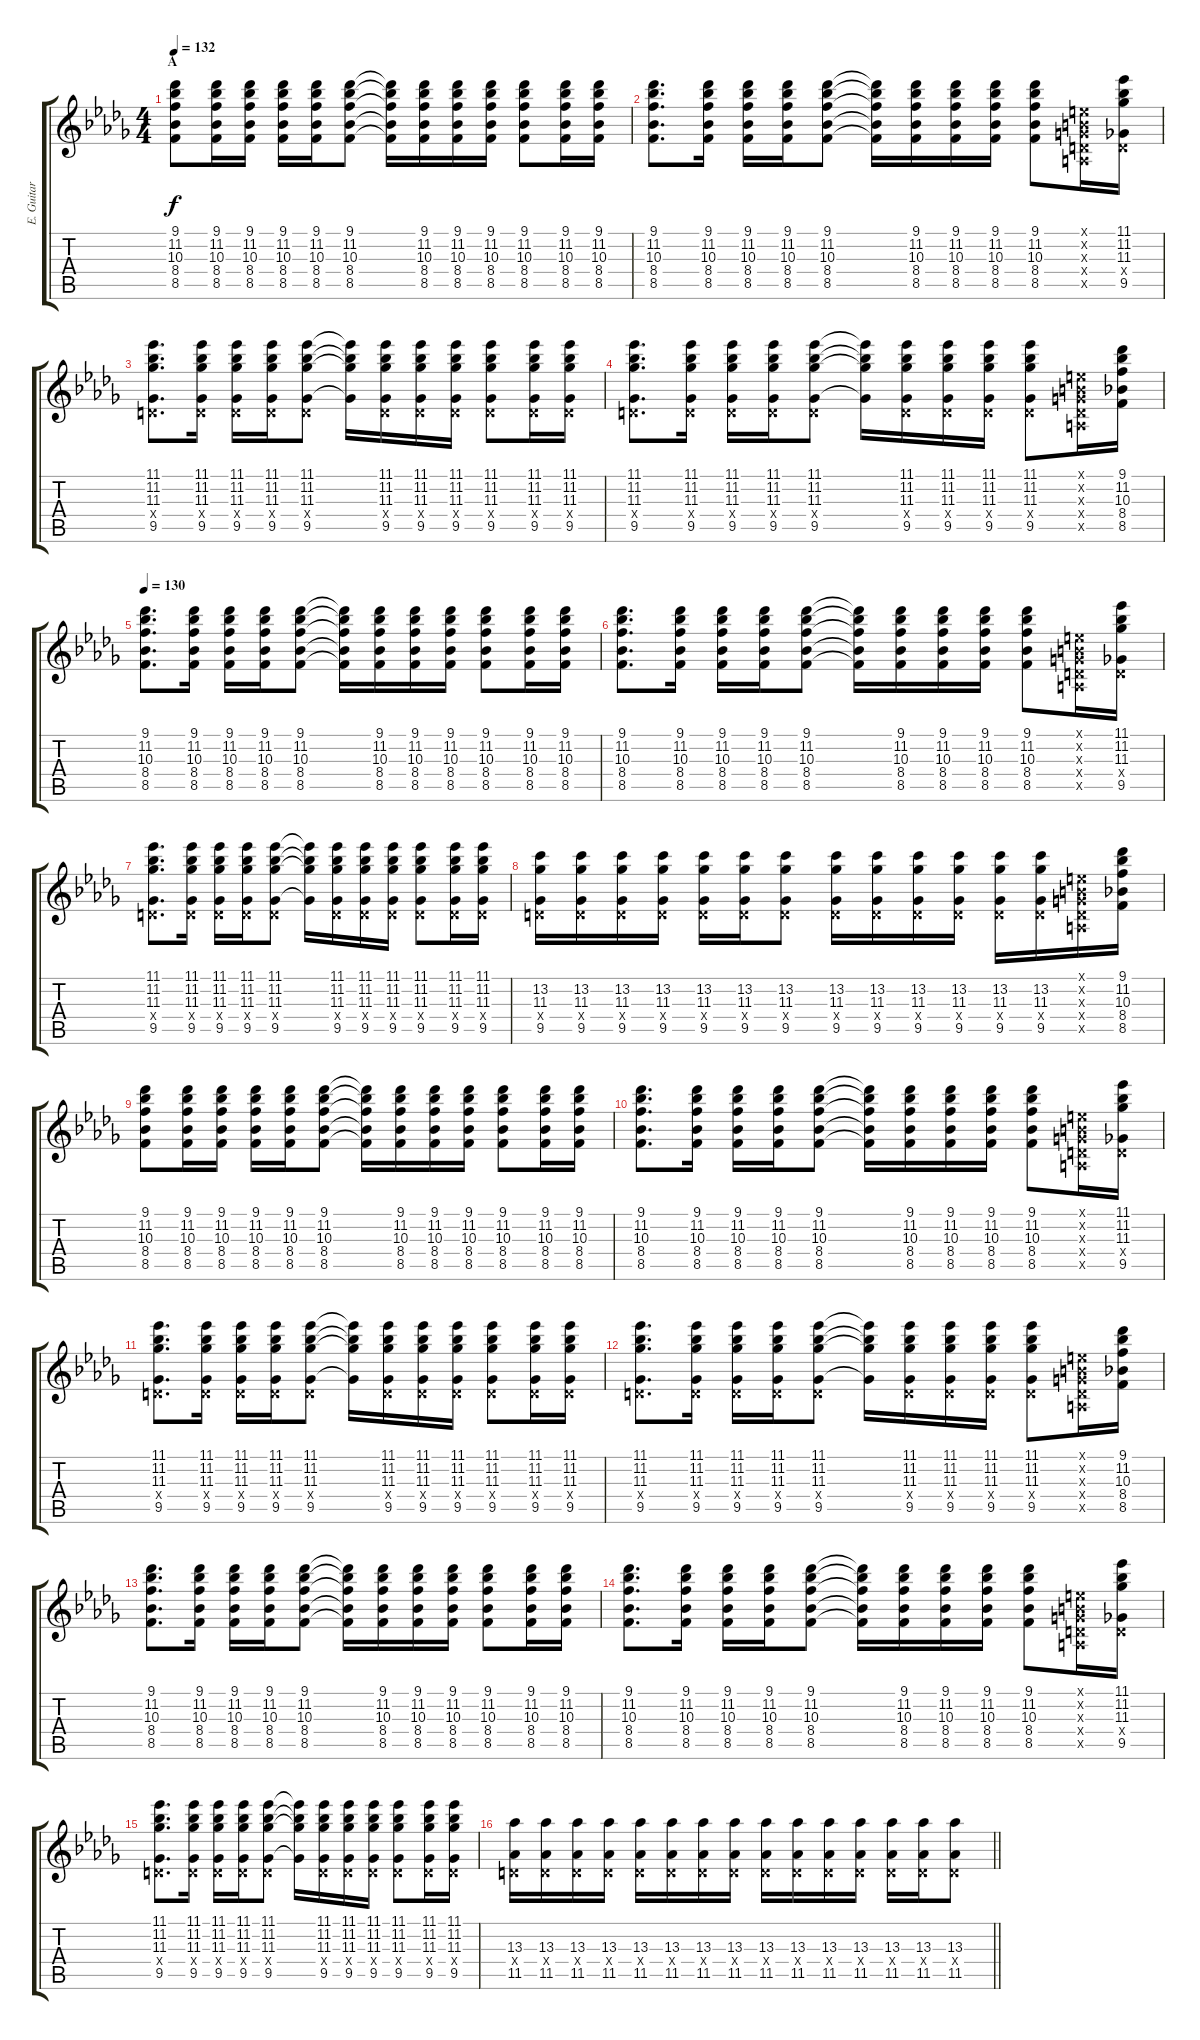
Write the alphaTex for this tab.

\track ("E. Guitar II" "E. Guitar ") {instrument overdrivenguitar}
\staff {score tabs}
\tuning (E4 B3 G3 D3 A2 E2) {hide}
\ts (4 4)
\section ("" "A")
\tempo 132
\clef g2
\ks db
(9.1 11.2 10.3 8.4 8.5).8{dy f} (9.1 11.2 10.3 8.4 8.5).16 (9.1 11.2 10.3 8.4 8.5).16 (9.1 11.2 10.3 8.4 8.5).16 (9.1 11.2 10.3 8.4 8.5).16 (9.1 11.2 10.3 8.4 8.5).8 (9.1{t} 11.2{t} 10.3{t} 8.4{t} 8.5{t}).16 (9.1 11.2 10.3 8.4 8.5).16 (9.1 11.2 10.3 8.4 8.5).16 (9.1 11.2 10.3 8.4 8.5).16 (9.1 11.2 10.3 8.4 8.5).8 (9.1 11.2 10.3 8.4 8.5).16 (9.1 11.2 10.3 8.4 8.5).16 |
(9.1 11.2 10.3 8.4 8.5).8{d} (9.1 11.2 10.3 8.4 8.5).16 (9.1 11.2 10.3 8.4 8.5).16 (9.1 11.2 10.3 8.4 8.5).16 (9.1 11.2 10.3 8.4 8.5).8 (9.1{t} 11.2{t} 10.3{t} 8.4{t} 8.5{t}).16 (9.1 11.2 10.3 8.4 8.5).16 (9.1 11.2 10.3 8.4 8.5).16 (9.1 11.2 10.3 8.4 8.5).16 (9.1 11.2 10.3 8.4 8.5).8 (0.1{x} 0.2{x} 0.3{x} 0.4{x} 0.5{x}).16 (11.1 11.2 11.3 0.4{x} 9.5).16 |
(11.1 11.2 11.3 0.4{x} 9.5).8{d} (11.1 11.2 11.3 0.4{x} 9.5).16 (11.1 11.2 11.3 0.4{x} 9.5).16 (11.1 11.2 11.3 0.4{x} 9.5).16 (11.1 11.2 11.3 0.4{x} 9.5).8 (11.1{t} 11.2{t} 11.3{t} 9.5{t}).16 (11.1 11.2 11.3 0.4{x} 9.5).16 (11.1 11.2 11.3 0.4{x} 9.5).16 (11.1 11.2 11.3 0.4{x} 9.5).16 (11.1 11.2 11.3 0.4{x} 9.5).8 (11.1 11.2 11.3 0.4{x} 9.5).16 (11.1 11.2 11.3 0.4{x} 9.5).16 |
(11.1 11.2 11.3 0.4{x} 9.5).8{d} (11.1 11.2 11.3 0.4{x} 9.5).16 (11.1 11.2 11.3 0.4{x} 9.5).16 (11.1 11.2 11.3 0.4{x} 9.5).16 (11.1 11.2 11.3 0.4{x} 9.5).8 (11.1{t} 11.2{t} 11.3{t} 9.5{t}).16 (11.1 11.2 11.3 0.4{x} 9.5).16 (11.1 11.2 11.3 0.4{x} 9.5).16 (11.1 11.2 11.3 0.4{x} 9.5).16 (11.1 11.2 11.3 0.4{x} 9.5).8 (0.1{x} 0.2{x} 0.3{x} 0.4{x} 0.5{x}).16 (9.1 11.2 10.3 8.4 8.5).16 |
\tempo 130
(9.1 11.2 10.3 8.4 8.5).8{d} (9.1 11.2 10.3 8.4 8.5).16 (9.1 11.2 10.3 8.4 8.5).16 (9.1 11.2 10.3 8.4 8.5).16 (9.1 11.2 10.3 8.4 8.5).8 (9.1{t} 11.2{t} 10.3{t} 8.4{t} 8.5{t}).16 (9.1 11.2 10.3 8.4 8.5).16 (9.1 11.2 10.3 8.4 8.5).16 (9.1 11.2 10.3 8.4 8.5).16 (9.1 11.2 10.3 8.4 8.5).8 (9.1 11.2 10.3 8.4 8.5).16 (9.1 11.2 10.3 8.4 8.5).16 |
(9.1 11.2 10.3 8.4 8.5).8{d} (9.1 11.2 10.3 8.4 8.5).16 (9.1 11.2 10.3 8.4 8.5).16 (9.1 11.2 10.3 8.4 8.5).16 (9.1 11.2 10.3 8.4 8.5).8 (9.1{t} 11.2{t} 10.3{t} 8.4{t} 8.5{t}).16 (9.1 11.2 10.3 8.4 8.5).16 (9.1 11.2 10.3 8.4 8.5).16 (9.1 11.2 10.3 8.4 8.5).16 (9.1 11.2 10.3 8.4 8.5).8 (0.1{x} 0.2{x} 0.3{x} 0.4{x} 0.5{x}).16 (11.1 11.2 11.3 0.4{x} 9.5).16 |
(11.1 11.2 11.3 0.4{x} 9.5).8{d} (11.1 11.2 11.3 0.4{x} 9.5).16 (11.1 11.2 11.3 0.4{x} 9.5).16 (11.1 11.2 11.3 0.4{x} 9.5).16 (11.1 11.2 11.3 0.4{x} 9.5).8 (11.1{t} 11.2{t} 11.3{t} 9.5{t}).16 (11.1 11.2 11.3 0.4{x} 9.5).16 (11.1 11.2 11.3 0.4{x} 9.5).16 (11.1 11.2 11.3 0.4{x} 9.5).16 (11.1 11.2 11.3 0.4{x} 9.5).8 (11.1 11.2 11.3 0.4{x} 9.5).16 (11.1 11.2 11.3 0.4{x} 9.5).16 |
(13.2 11.3 0.4{x} 9.5).16 (13.2 11.3 0.4{x} 9.5).16 (13.2 11.3 0.4{x} 9.5).16 (13.2 11.3 0.4{x} 9.5).16 (13.2 11.3 0.4{x} 9.5).16 (13.2 11.3 0.4{x} 9.5).16 (13.2 11.3 0.4{x} 9.5).8 (13.2 11.3 0.4{x} 9.5).16 (13.2 11.3 0.4{x} 9.5).16 (13.2 11.3 0.4{x} 9.5).16 (13.2 11.3 0.4{x} 9.5).16 (13.2 11.3 0.4{x} 9.5).16 (13.2 11.3 0.4{x} 9.5).16 (0.1{x} 0.2{x} 0.3{x} 0.4{x} 0.5{x}).16 (9.1 11.2 10.3 8.4 8.5).16 |
(9.1 11.2 10.3 8.4 8.5).8 (9.1 11.2 10.3 8.4 8.5).16 (9.1 11.2 10.3 8.4 8.5).16 (9.1 11.2 10.3 8.4 8.5).16 (9.1 11.2 10.3 8.4 8.5).16 (9.1 11.2 10.3 8.4 8.5).8 (9.1{t} 11.2{t} 10.3{t} 8.4{t} 8.5{t}).16 (9.1 11.2 10.3 8.4 8.5).16 (9.1 11.2 10.3 8.4 8.5).16 (9.1 11.2 10.3 8.4 8.5).16 (9.1 11.2 10.3 8.4 8.5).8 (9.1 11.2 10.3 8.4 8.5).16 (9.1 11.2 10.3 8.4 8.5).16 |
(9.1 11.2 10.3 8.4 8.5).8{d} (9.1 11.2 10.3 8.4 8.5).16 (9.1 11.2 10.3 8.4 8.5).16 (9.1 11.2 10.3 8.4 8.5).16 (9.1 11.2 10.3 8.4 8.5).8 (9.1{t} 11.2{t} 10.3{t} 8.4{t} 8.5{t}).16 (9.1 11.2 10.3 8.4 8.5).16 (9.1 11.2 10.3 8.4 8.5).16 (9.1 11.2 10.3 8.4 8.5).16 (9.1 11.2 10.3 8.4 8.5).8 (0.1{x} 0.2{x} 0.3{x} 0.4{x} 0.5{x}).16 (11.1 11.2 11.3 0.4{x} 9.5).16 |
(11.1 11.2 11.3 0.4{x} 9.5).8{d} (11.1 11.2 11.3 0.4{x} 9.5).16 (11.1 11.2 11.3 0.4{x} 9.5).16 (11.1 11.2 11.3 0.4{x} 9.5).16 (11.1 11.2 11.3 0.4{x} 9.5).8 (11.1{t} 11.2{t} 11.3{t} 9.5{t}).16 (11.1 11.2 11.3 0.4{x} 9.5).16 (11.1 11.2 11.3 0.4{x} 9.5).16 (11.1 11.2 11.3 0.4{x} 9.5).16 (11.1 11.2 11.3 0.4{x} 9.5).8 (11.1 11.2 11.3 0.4{x} 9.5).16 (11.1 11.2 11.3 0.4{x} 9.5).16 |
(11.1 11.2 11.3 0.4{x} 9.5).8{d} (11.1 11.2 11.3 0.4{x} 9.5).16 (11.1 11.2 11.3 0.4{x} 9.5).16 (11.1 11.2 11.3 0.4{x} 9.5).16 (11.1 11.2 11.3 0.4{x} 9.5).8 (11.1{t} 11.2{t} 11.3{t} 9.5{t}).16 (11.1 11.2 11.3 0.4{x} 9.5).16 (11.1 11.2 11.3 0.4{x} 9.5).16 (11.1 11.2 11.3 0.4{x} 9.5).16 (11.1 11.2 11.3 0.4{x} 9.5).8 (0.1{x} 0.2{x} 0.3{x} 0.4{x} 0.5{x}).16 (9.1 11.2 10.3 8.4 8.5).16 |
(9.1 11.2 10.3 8.4 8.5).8{d} (9.1 11.2 10.3 8.4 8.5).16 (9.1 11.2 10.3 8.4 8.5).16 (9.1 11.2 10.3 8.4 8.5).16 (9.1 11.2 10.3 8.4 8.5).8 (9.1{t} 11.2{t} 10.3{t} 8.4{t} 8.5{t}).16 (9.1 11.2 10.3 8.4 8.5).16 (9.1 11.2 10.3 8.4 8.5).16 (9.1 11.2 10.3 8.4 8.5).16 (9.1 11.2 10.3 8.4 8.5).8 (9.1 11.2 10.3 8.4 8.5).16 (9.1 11.2 10.3 8.4 8.5).16 |
(9.1 11.2 10.3 8.4 8.5).8{d} (9.1 11.2 10.3 8.4 8.5).16 (9.1 11.2 10.3 8.4 8.5).16 (9.1 11.2 10.3 8.4 8.5).16 (9.1 11.2 10.3 8.4 8.5).8 (9.1{t} 11.2{t} 10.3{t} 8.4{t} 8.5{t}).16 (9.1 11.2 10.3 8.4 8.5).16 (9.1 11.2 10.3 8.4 8.5).16 (9.1 11.2 10.3 8.4 8.5).16 (9.1 11.2 10.3 8.4 8.5).8 (0.1{x} 0.2{x} 0.3{x} 0.4{x} 0.5{x}).16 (11.1 11.2 11.3 0.4{x} 9.5).16 |
(11.1 11.2 11.3 0.4{x} 9.5).8{d} (11.1 11.2 11.3 0.4{x} 9.5).16 (11.1 11.2 11.3 0.4{x} 9.5).16 (11.1 11.2 11.3 0.4{x} 9.5).16 (11.1 11.2 11.3 0.4{x} 9.5).8 (11.1{t} 11.2{t} 11.3{t} 9.5{t}).16 (11.1 11.2 11.3 0.4{x} 9.5).16 (11.1 11.2 11.3 0.4{x} 9.5).16 (11.1 11.2 11.3 0.4{x} 9.5).16 (11.1 11.2 11.3 0.4{x} 9.5).8 (11.1 11.2 11.3 0.4{x} 9.5).16 (11.1 11.2 11.3 0.4{x} 9.5).16 |
\barLineRight lightlight
(13.3 0.4{x} 11.5).16 (13.3 0.4{x} 11.5).16 (13.3 0.4{x} 11.5).16 (13.3 0.4{x} 11.5).16 (13.3 0.4{x} 11.5).16 (13.3 0.4{x} 11.5).16 (13.3 0.4{x} 11.5).16 (13.3 0.4{x} 11.5).16 (13.3 0.4{x} 11.5).16 (13.3 0.4{x} 11.5).16 (13.3 0.4{x} 11.5).16 (13.3 0.4{x} 11.5).16 (13.3 0.4{x} 11.5).16 (13.3 0.4{x} 11.5).16 (13.3 0.4{x} 11.5).8
